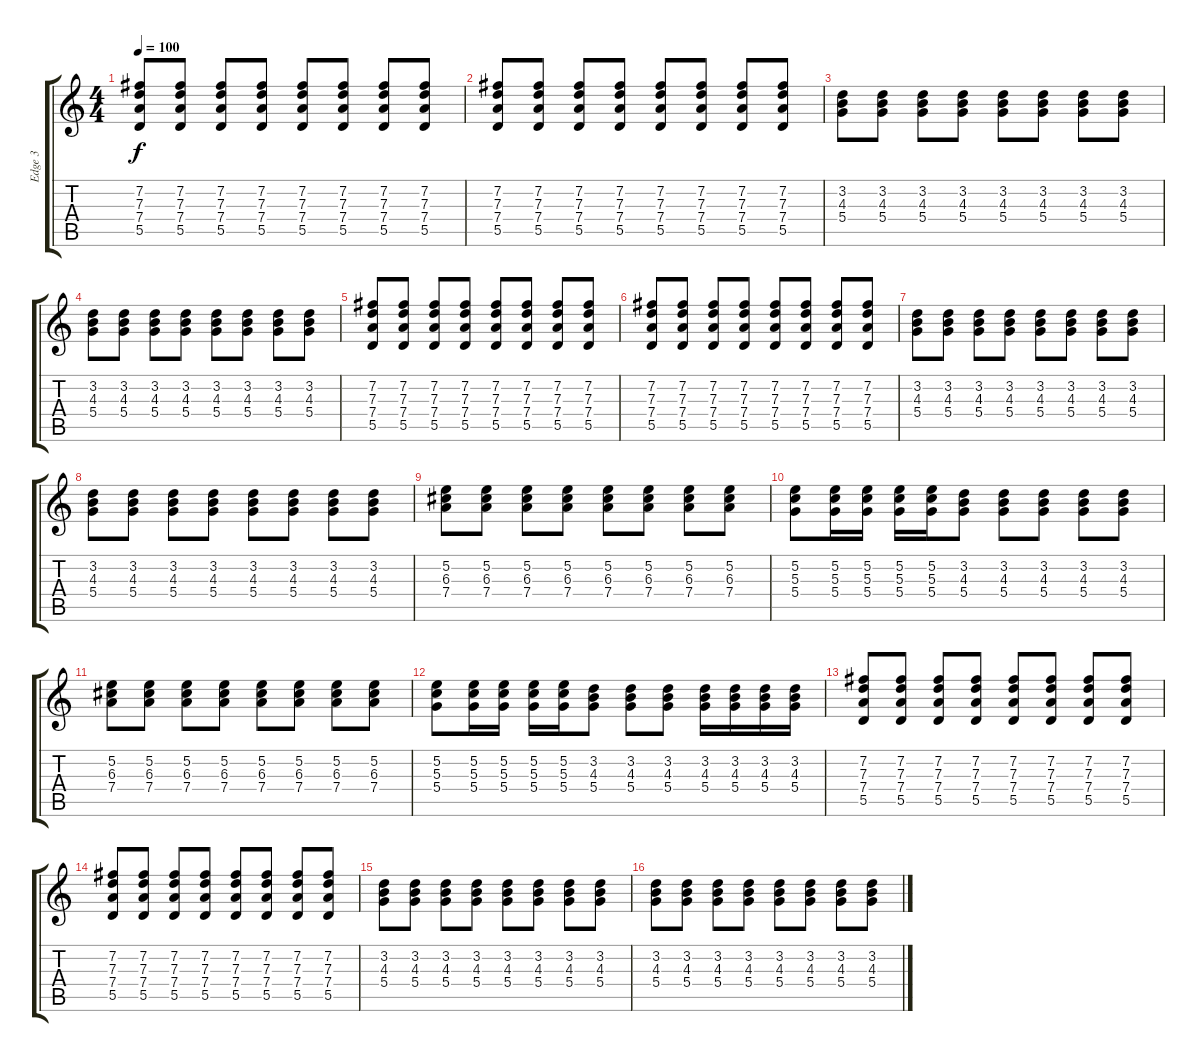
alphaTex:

\track ("Edge 3" "Edge 3") {instrument electricguitarjazz}
\staff {score tabs}
\tuning (E4 B3 G3 D3 A2 E2) {hide}
\ts (4 4)
\tempo 100
\clef g2
\ks c
(7.2 7.3 7.4 5.5).8{dy f} (7.2 7.3 7.4 5.5).8 (7.2 7.3 7.4 5.5).8 (7.2 7.3 7.4 5.5).8 (7.2 7.3 7.4 5.5).8 (7.2 7.3 7.4 5.5).8 (7.2 7.3 7.4 5.5).8 (7.2 7.3 7.4 5.5).8 |
(7.2 7.3 7.4 5.5).8 (7.2 7.3 7.4 5.5).8 (7.2 7.3 7.4 5.5).8 (7.2 7.3 7.4 5.5).8 (7.2 7.3 7.4 5.5).8 (7.2 7.3 7.4 5.5).8 (7.2 7.3 7.4 5.5).8 (7.2 7.3 7.4 5.5).8 |
(3.2 4.3 5.4).8 (3.2 4.3 5.4).8 (3.2 4.3 5.4).8 (3.2 4.3 5.4).8 (3.2 4.3 5.4).8 (3.2 4.3 5.4).8 (3.2 4.3 5.4).8 (3.2 4.3 5.4).8 |
(3.2 4.3 5.4).8 (3.2 4.3 5.4).8 (3.2 4.3 5.4).8 (3.2 4.3 5.4).8 (3.2 4.3 5.4).8 (3.2 4.3 5.4).8 (3.2 4.3 5.4).8 (3.2 4.3 5.4).8 |
(7.2 7.3 7.4 5.5).8 (7.2 7.3 7.4 5.5).8 (7.2 7.3 7.4 5.5).8 (7.2 7.3 7.4 5.5).8 (7.2 7.3 7.4 5.5).8 (7.2 7.3 7.4 5.5).8 (7.2 7.3 7.4 5.5).8 (7.2 7.3 7.4 5.5).8 |
(7.2 7.3 7.4 5.5).8 (7.2 7.3 7.4 5.5).8 (7.2 7.3 7.4 5.5).8 (7.2 7.3 7.4 5.5).8 (7.2 7.3 7.4 5.5).8 (7.2 7.3 7.4 5.5).8 (7.2 7.3 7.4 5.5).8 (7.2 7.3 7.4 5.5).8 |
(3.2 4.3 5.4).8 (3.2 4.3 5.4).8 (3.2 4.3 5.4).8 (3.2 4.3 5.4).8 (3.2 4.3 5.4).8 (3.2 4.3 5.4).8 (3.2 4.3 5.4).8 (3.2 4.3 5.4).8 |
(3.2 4.3 5.4).8 (3.2 4.3 5.4).8 (3.2 4.3 5.4).8 (3.2 4.3 5.4).8 (3.2 4.3 5.4).8 (3.2 4.3 5.4).8 (3.2 4.3 5.4).8 (3.2 4.3 5.4).8 |
(5.2 6.3 7.4).8 (5.2 6.3 7.4).8 (5.2 6.3 7.4).8 (5.2 6.3 7.4).8 (5.2 6.3 7.4).8 (5.2 6.3 7.4).8 (5.2 6.3 7.4).8 (5.2 6.3 7.4).8 |
(5.2 5.3 5.4).8 (5.2 5.3 5.4).16 (5.2 5.3 5.4).16 (5.2 5.3 5.4).16 (5.2 5.3 5.4).16 (3.2 4.3 5.4).8 (3.2 4.3 5.4).8 (3.2 4.3 5.4).8 (3.2 4.3 5.4).8 (3.2 4.3 5.4).8 |
(5.2 6.3 7.4).8 (5.2 6.3 7.4).8 (5.2 6.3 7.4).8 (5.2 6.3 7.4).8 (5.2 6.3 7.4).8 (5.2 6.3 7.4).8 (5.2 6.3 7.4).8 (5.2 6.3 7.4).8 |
(5.2 5.3 5.4).8 (5.2 5.3 5.4).16 (5.2 5.3 5.4).16 (5.2 5.3 5.4).16 (5.2 5.3 5.4).16 (3.2 4.3 5.4).8 (3.2 4.3 5.4).8 (3.2 4.3 5.4).8 (3.2 4.3 5.4).16 (3.2 4.3 5.4).16 (3.2 4.3 5.4).16 (3.2 4.3 5.4).16 |
(7.2 7.3 7.4 5.5).8 (7.2 7.3 7.4 5.5).8 (7.2 7.3 7.4 5.5).8 (7.2 7.3 7.4 5.5).8 (7.2 7.3 7.4 5.5).8 (7.2 7.3 7.4 5.5).8 (7.2 7.3 7.4 5.5).8 (7.2 7.3 7.4 5.5).8 |
(7.2 7.3 7.4 5.5).8 (7.2 7.3 7.4 5.5).8 (7.2 7.3 7.4 5.5).8 (7.2 7.3 7.4 5.5).8 (7.2 7.3 7.4 5.5).8 (7.2 7.3 7.4 5.5).8 (7.2 7.3 7.4 5.5).8 (7.2 7.3 7.4 5.5).8 |
(3.2 4.3 5.4).8 (3.2 4.3 5.4).8 (3.2 4.3 5.4).8 (3.2 4.3 5.4).8 (3.2 4.3 5.4).8 (3.2 4.3 5.4).8 (3.2 4.3 5.4).8 (3.2 4.3 5.4).8 |
(3.2 4.3 5.4).8 (3.2 4.3 5.4).8 (3.2 4.3 5.4).8 (3.2 4.3 5.4).8 (3.2 4.3 5.4).8 (3.2 4.3 5.4).8 (3.2 4.3 5.4).8 (3.2 4.3 5.4).8
